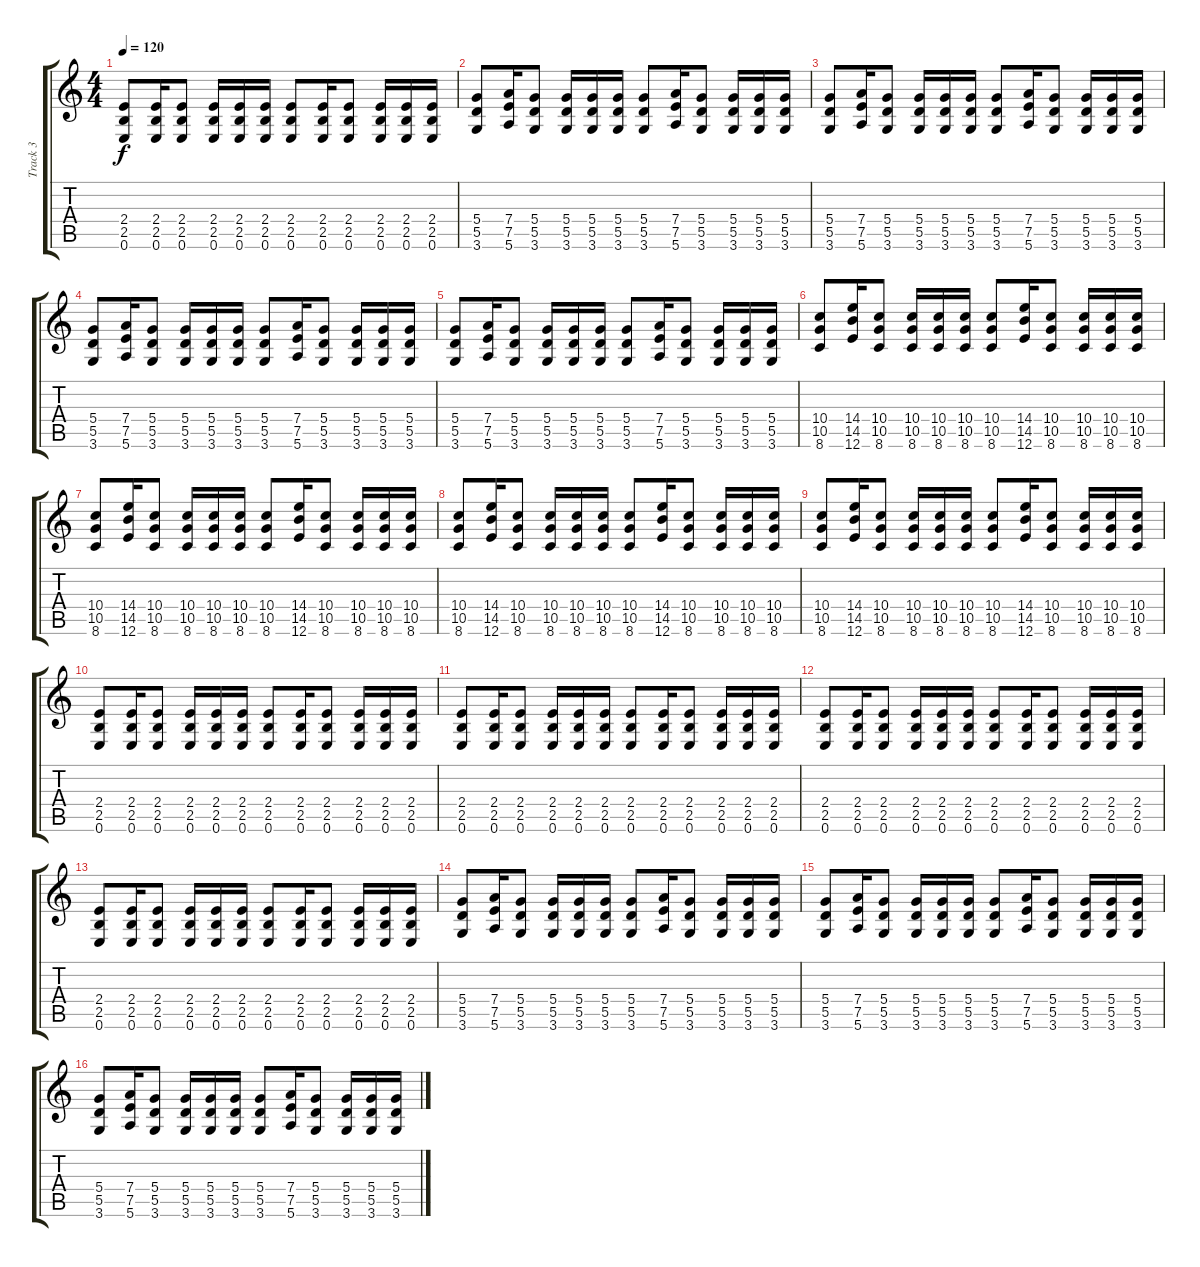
\track ("Track 3" "Track 3") {instrument distortionguitar}
\staff {score tabs}
\tuning (E4 B3 G3 D3 A2 E2) {hide}
\ts (4 4)
\tempo 120
\clef g2
\ks c
(2.4 2.5 0.6).8{dy f} (2.4 2.5 0.6).16 (2.4 2.5 0.6).8 (2.4 2.5 0.6).16 (2.4 2.5 0.6).16 (2.4 2.5 0.6).16 (2.4 2.5 0.6).8 (2.4 2.5 0.6).16 (2.4 2.5 0.6).8 (2.4 2.5 0.6).16 (2.4 2.5 0.6).16 (2.4 2.5 0.6).16 |
(5.4 5.5 3.6).8 (7.4 7.5 5.6).16 (5.4 5.5 3.6).8 (5.4 5.5 3.6).16 (5.4 5.5 3.6).16 (5.4 5.5 3.6).16 (5.4 5.5 3.6).8 (7.4 7.5 5.6).16 (5.4 5.5 3.6).8 (5.4 5.5 3.6).16 (5.4 5.5 3.6).16 (5.4 5.5 3.6).16 |
(5.4 5.5 3.6).8 (7.4 7.5 5.6).16 (5.4 5.5 3.6).8 (5.4 5.5 3.6).16 (5.4 5.5 3.6).16 (5.4 5.5 3.6).16 (5.4 5.5 3.6).8 (7.4 7.5 5.6).16 (5.4 5.5 3.6).8 (5.4 5.5 3.6).16 (5.4 5.5 3.6).16 (5.4 5.5 3.6).16 |
(5.4 5.5 3.6).8 (7.4 7.5 5.6).16 (5.4 5.5 3.6).8 (5.4 5.5 3.6).16 (5.4 5.5 3.6).16 (5.4 5.5 3.6).16 (5.4 5.5 3.6).8 (7.4 7.5 5.6).16 (5.4 5.5 3.6).8 (5.4 5.5 3.6).16 (5.4 5.5 3.6).16 (5.4 5.5 3.6).16 |
(5.4 5.5 3.6).8 (7.4 7.5 5.6).16 (5.4 5.5 3.6).8 (5.4 5.5 3.6).16 (5.4 5.5 3.6).16 (5.4 5.5 3.6).16 (5.4 5.5 3.6).8 (7.4 7.5 5.6).16 (5.4 5.5 3.6).8 (5.4 5.5 3.6).16 (5.4 5.5 3.6).16 (5.4 5.5 3.6).16 |
(10.4 10.5 8.6).8 (14.4 14.5 12.6).16 (10.4 10.5 8.6).8 (10.4 10.5 8.6).16 (10.4 10.5 8.6).16 (10.4 10.5 8.6).16 (10.4 10.5 8.6).8 (14.4 14.5 12.6).16 (10.4 10.5 8.6).8 (10.4 10.5 8.6).16 (10.4 10.5 8.6).16 (10.4 10.5 8.6).16 |
(10.4 10.5 8.6).8 (14.4 14.5 12.6).16 (10.4 10.5 8.6).8 (10.4 10.5 8.6).16 (10.4 10.5 8.6).16 (10.4 10.5 8.6).16 (10.4 10.5 8.6).8 (14.4 14.5 12.6).16 (10.4 10.5 8.6).8 (10.4 10.5 8.6).16 (10.4 10.5 8.6).16 (10.4 10.5 8.6).16 |
(10.4 10.5 8.6).8 (14.4 14.5 12.6).16 (10.4 10.5 8.6).8 (10.4 10.5 8.6).16 (10.4 10.5 8.6).16 (10.4 10.5 8.6).16 (10.4 10.5 8.6).8 (14.4 14.5 12.6).16 (10.4 10.5 8.6).8 (10.4 10.5 8.6).16 (10.4 10.5 8.6).16 (10.4 10.5 8.6).16 |
(10.4 10.5 8.6).8{volume 0} (14.4 14.5 12.6).16 (10.4 10.5 8.6).8 (10.4 10.5 8.6).16 (10.4 10.5 8.6).16 (10.4 10.5 8.6).16 (10.4 10.5 8.6).8{volume 13} (14.4 14.5 12.6).16 (10.4 10.5 8.6).8 (10.4 10.5 8.6).16 (10.4 10.5 8.6).16 (10.4 10.5 8.6).16 |
(2.4 2.5 0.6).8{volume 12 balance 8} (2.4 2.5 0.6).16 (2.4 2.5 0.6).8 (2.4 2.5 0.6).16 (2.4 2.5 0.6).16 (2.4 2.5 0.6).16 (2.4 2.5 0.6).8 (2.4 2.5 0.6).16 (2.4 2.5 0.6).8 (2.4 2.5 0.6).16 (2.4 2.5 0.6).16 (2.4 2.5 0.6).16 |
(2.4 2.5 0.6).8 (2.4 2.5 0.6).16 (2.4 2.5 0.6).8 (2.4 2.5 0.6).16 (2.4 2.5 0.6).16 (2.4 2.5 0.6).16 (2.4 2.5 0.6).8 (2.4 2.5 0.6).16 (2.4 2.5 0.6).8 (2.4 2.5 0.6).16 (2.4 2.5 0.6).16 (2.4 2.5 0.6).16 |
(2.4 2.5 0.6).8 (2.4 2.5 0.6).16 (2.4 2.5 0.6).8 (2.4 2.5 0.6).16 (2.4 2.5 0.6).16 (2.4 2.5 0.6).16 (2.4 2.5 0.6).8 (2.4 2.5 0.6).16 (2.4 2.5 0.6).8 (2.4 2.5 0.6).16 (2.4 2.5 0.6).16 (2.4 2.5 0.6).16 |
(2.4 2.5 0.6).8 (2.4 2.5 0.6).16 (2.4 2.5 0.6).8 (2.4 2.5 0.6).16 (2.4 2.5 0.6).16 (2.4 2.5 0.6).16 (2.4 2.5 0.6).8 (2.4 2.5 0.6).16 (2.4 2.5 0.6).8 (2.4 2.5 0.6).16 (2.4 2.5 0.6).16 (2.4 2.5 0.6).16 |
(5.4 5.5 3.6).8 (7.4 7.5 5.6).16 (5.4 5.5 3.6).8 (5.4 5.5 3.6).16 (5.4 5.5 3.6).16 (5.4 5.5 3.6).16 (5.4 5.5 3.6).8 (7.4 7.5 5.6).16 (5.4 5.5 3.6).8 (5.4 5.5 3.6).16 (5.4 5.5 3.6).16 (5.4 5.5 3.6).16 |
(5.4 5.5 3.6).8 (7.4 7.5 5.6).16 (5.4 5.5 3.6).8 (5.4 5.5 3.6).16 (5.4 5.5 3.6).16 (5.4 5.5 3.6).16 (5.4 5.5 3.6).8 (7.4 7.5 5.6).16 (5.4 5.5 3.6).8 (5.4 5.5 3.6).16 (5.4 5.5 3.6).16 (5.4 5.5 3.6).16 |
(5.4 5.5 3.6).8 (7.4 7.5 5.6).16 (5.4 5.5 3.6).8 (5.4 5.5 3.6).16 (5.4 5.5 3.6).16 (5.4 5.5 3.6).16 (5.4 5.5 3.6).8 (7.4 7.5 5.6).16 (5.4 5.5 3.6).8 (5.4 5.5 3.6).16 (5.4 5.5 3.6).16 (5.4 5.5 3.6).16
